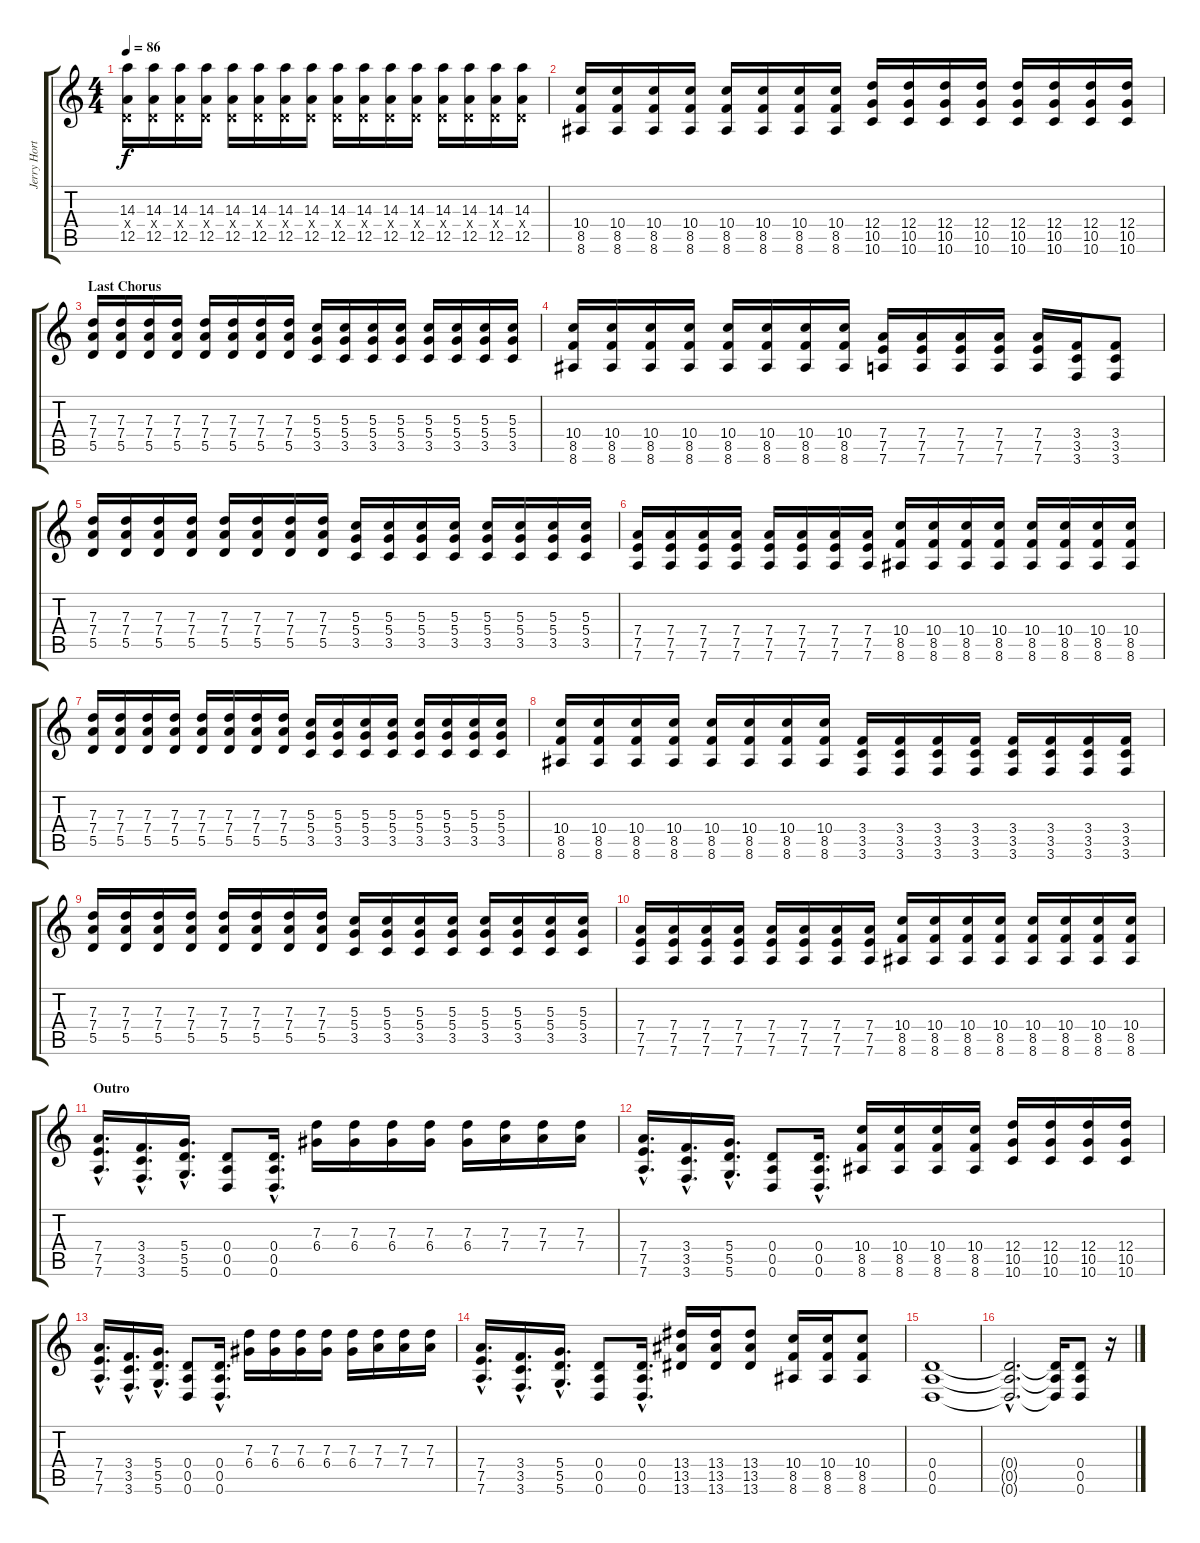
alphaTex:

\track ("Jerry Horton - 1st Guitar" "Jerry Hort") {instrument overdrivenguitar}
\staff {score tabs}
\tuning (E4 B3 G3 D3 A2 D2) {hide}
\ts (4 4)
\tempo 86
\clef g2
\ks c
(14.3 0.4{x} 12.5).16{dy f} (14.3 0.4{x} 12.5).16 (14.3 0.4{x} 12.5).16 (14.3 0.4{x} 12.5).16 (14.3 0.4{x} 12.5).16 (14.3 0.4{x} 12.5).16 (14.3 0.4{x} 12.5).16 (14.3 0.4{x} 12.5).16 (14.3 0.4{x} 12.5).16 (14.3 0.4{x} 12.5).16 (14.3 0.4{x} 12.5).16 (14.3 0.4{x} 12.5).16 (14.3 0.4{x} 12.5).16 (14.3 0.4{x} 12.5).16 (14.3 0.4{x} 12.5).16 (14.3 0.4{x} 12.5).16 |
(10.4 8.5 8.6).16 (10.4 8.5 8.6).16 (10.4 8.5 8.6).16 (10.4 8.5 8.6).16 (10.4 8.5 8.6).16 (10.4 8.5 8.6).16 (10.4 8.5 8.6).16 (10.4 8.5 8.6).16 (12.4 10.5 10.6).16 (12.4 10.5 10.6).16 (12.4 10.5 10.6).16 (12.4 10.5 10.6).16 (12.4 10.5 10.6).16 (12.4 10.5 10.6).16 (12.4 10.5 10.6).16 (12.4 10.5 10.6).16 |
\section ("" "Last Chorus")
(7.3 7.4 5.5).16 (7.3 7.4 5.5).16 (7.3 7.4 5.5).16 (7.3 7.4 5.5).16 (7.3 7.4 5.5).16 (7.3 7.4 5.5).16 (7.3 7.4 5.5).16 (7.3 7.4 5.5).16 (5.3 5.4 3.5).16 (5.3 5.4 3.5).16 (5.3 5.4 3.5).16 (5.3 5.4 3.5).16 (5.3 5.4 3.5).16 (5.3 5.4 3.5).16 (5.3 5.4 3.5).16 (5.3 5.4 3.5).16 |
(10.4 8.5 8.6).16 (10.4 8.5 8.6).16 (10.4 8.5 8.6).16 (10.4 8.5 8.6).16 (10.4 8.5 8.6).16 (10.4 8.5 8.6).16 (10.4 8.5 8.6).16 (10.4 8.5 8.6).16 (7.4 7.5 7.6).16 (7.4 7.5 7.6).16 (7.4 7.5 7.6).16 (7.4 7.5 7.6).16 (7.4 7.5 7.6).16 (3.4 3.5 3.6).16 (3.4 3.5 3.6).8 |
(7.3 7.4 5.5).16 (7.3 7.4 5.5).16 (7.3 7.4 5.5).16 (7.3 7.4 5.5).16 (7.3 7.4 5.5).16 (7.3 7.4 5.5).16 (7.3 7.4 5.5).16 (7.3 7.4 5.5).16 (5.3 5.4 3.5).16 (5.3 5.4 3.5).16 (5.3 5.4 3.5).16 (5.3 5.4 3.5).16 (5.3 5.4 3.5).16 (5.3 5.4 3.5).16 (5.3 5.4 3.5).16 (5.3 5.4 3.5).16 |
(7.4 7.5 7.6).16 (7.4 7.5 7.6).16 (7.4 7.5 7.6).16 (7.4 7.5 7.6).16 (7.4 7.5 7.6).16 (7.4 7.5 7.6).16 (7.4 7.5 7.6).16 (7.4 7.5 7.6).16 (10.4 8.5 8.6).16 (10.4 8.5 8.6).16 (10.4 8.5 8.6).16 (10.4 8.5 8.6).16 (10.4 8.5 8.6).16 (10.4 8.5 8.6).16 (10.4 8.5 8.6).16 (10.4 8.5 8.6).16 |
(7.3 7.4 5.5).16 (7.3 7.4 5.5).16 (7.3 7.4 5.5).16 (7.3 7.4 5.5).16 (7.3 7.4 5.5).16 (7.3 7.4 5.5).16 (7.3 7.4 5.5).16 (7.3 7.4 5.5).16 (5.3 5.4 3.5).16 (5.3 5.4 3.5).16 (5.3 5.4 3.5).16 (5.3 5.4 3.5).16 (5.3 5.4 3.5).16 (5.3 5.4 3.5).16 (5.3 5.4 3.5).16 (5.3 5.4 3.5).16 |
(10.4 8.5 8.6).16 (10.4 8.5 8.6).16 (10.4 8.5 8.6).16 (10.4 8.5 8.6).16 (10.4 8.5 8.6).16 (10.4 8.5 8.6).16 (10.4 8.5 8.6).16 (10.4 8.5 8.6).16 (3.4 3.5 3.6).16 (3.4 3.5 3.6).16 (3.4 3.5 3.6).16 (3.4 3.5 3.6).16 (3.4 3.5 3.6).16 (3.4 3.5 3.6).16 (3.4 3.5 3.6).16 (3.4 3.5 3.6).16 |
(7.3 7.4 5.5).16 (7.3 7.4 5.5).16 (7.3 7.4 5.5).16 (7.3 7.4 5.5).16 (7.3 7.4 5.5).16 (7.3 7.4 5.5).16 (7.3 7.4 5.5).16 (7.3 7.4 5.5).16 (5.3 5.4 3.5).16 (5.3 5.4 3.5).16 (5.3 5.4 3.5).16 (5.3 5.4 3.5).16 (5.3 5.4 3.5).16 (5.3 5.4 3.5).16 (5.3 5.4 3.5).16 (5.3 5.4 3.5).16 |
(7.4 7.5 7.6).16 (7.4 7.5 7.6).16 (7.4 7.5 7.6).16 (7.4 7.5 7.6).16 (7.4 7.5 7.6).16 (7.4 7.5 7.6).16 (7.4 7.5 7.6).16 (7.4 7.5 7.6).16 (10.4 8.5 8.6).16 (10.4 8.5 8.6).16 (10.4 8.5 8.6).16 (10.4 8.5 8.6).16 (10.4 8.5 8.6).16 (10.4 8.5 8.6).16 (10.4 8.5 8.6).16 (10.4 8.5 8.6).16 |
\section ("" "Outro")
(7.4{hac} 7.5{hac} 7.6{hac}).16{d} (3.4{hac} 3.5{hac} 3.6{hac}).16{d} (5.4{hac} 5.5{hac} 5.6{hac}).16{d} (0.4 0.5 0.6).8 (0.4{hac} 0.5{hac} 0.6{hac}).16{d} (7.3 6.4).16 (7.3 6.4).16 (7.3 6.4).16 (7.3 6.4).16 (7.3 6.4).16 (7.3 7.4).16 (7.3 7.4).16 (7.3 7.4).16 |
(7.4{hac} 7.5{hac} 7.6{hac}).16{d} (3.4{hac} 3.5{hac} 3.6{hac}).16{d} (5.4{hac} 5.5{hac} 5.6{hac}).16{d} (0.4 0.5 0.6).8 (0.4{hac} 0.5{hac} 0.6{hac}).16{d} (10.4 8.5 8.6).16 (10.4 8.5 8.6).16 (10.4 8.5 8.6).16 (10.4 8.5 8.6).16 (12.4 10.5 10.6).16 (12.4 10.5 10.6).16 (12.4 10.5 10.6).16 (12.4 10.5 10.6).16 |
(7.4{hac} 7.5{hac} 7.6{hac}).16{d} (3.4{hac} 3.5{hac} 3.6{hac}).16{d} (5.4{hac} 5.5{hac} 5.6{hac}).16{d} (0.4 0.5 0.6).8 (0.4{hac} 0.5{hac} 0.6{hac}).16{d} (7.3 6.4).16 (7.3 6.4).16 (7.3 6.4).16 (7.3 6.4).16 (7.3 6.4).16 (7.3 7.4).16 (7.3 7.4).16 (7.3 7.4).16 |
(7.4{hac} 7.5{hac} 7.6{hac}).16{d} (3.4{hac} 3.5{hac} 3.6{hac}).16{d} (5.4{hac} 5.5{hac} 5.6{hac}).16{d} (0.4 0.5 0.6).8 (0.4{hac} 0.5{hac} 0.6{hac}).16{d} (13.4 13.5 13.6).16 (13.4 13.5 13.6).16 (13.4 13.5 13.6).8 (10.4 8.5 8.6).16 (10.4 8.5 8.6).16 (10.4 8.5 8.6).8 |
(0.4 0.5 0.6).1 |
(0.4{hac t} 0.5{hac t} 0.6{hac t}).2{d} (0.4{t} 0.5{t} 0.6{t}).16 (0.4 0.5 0.6).8 r.16
